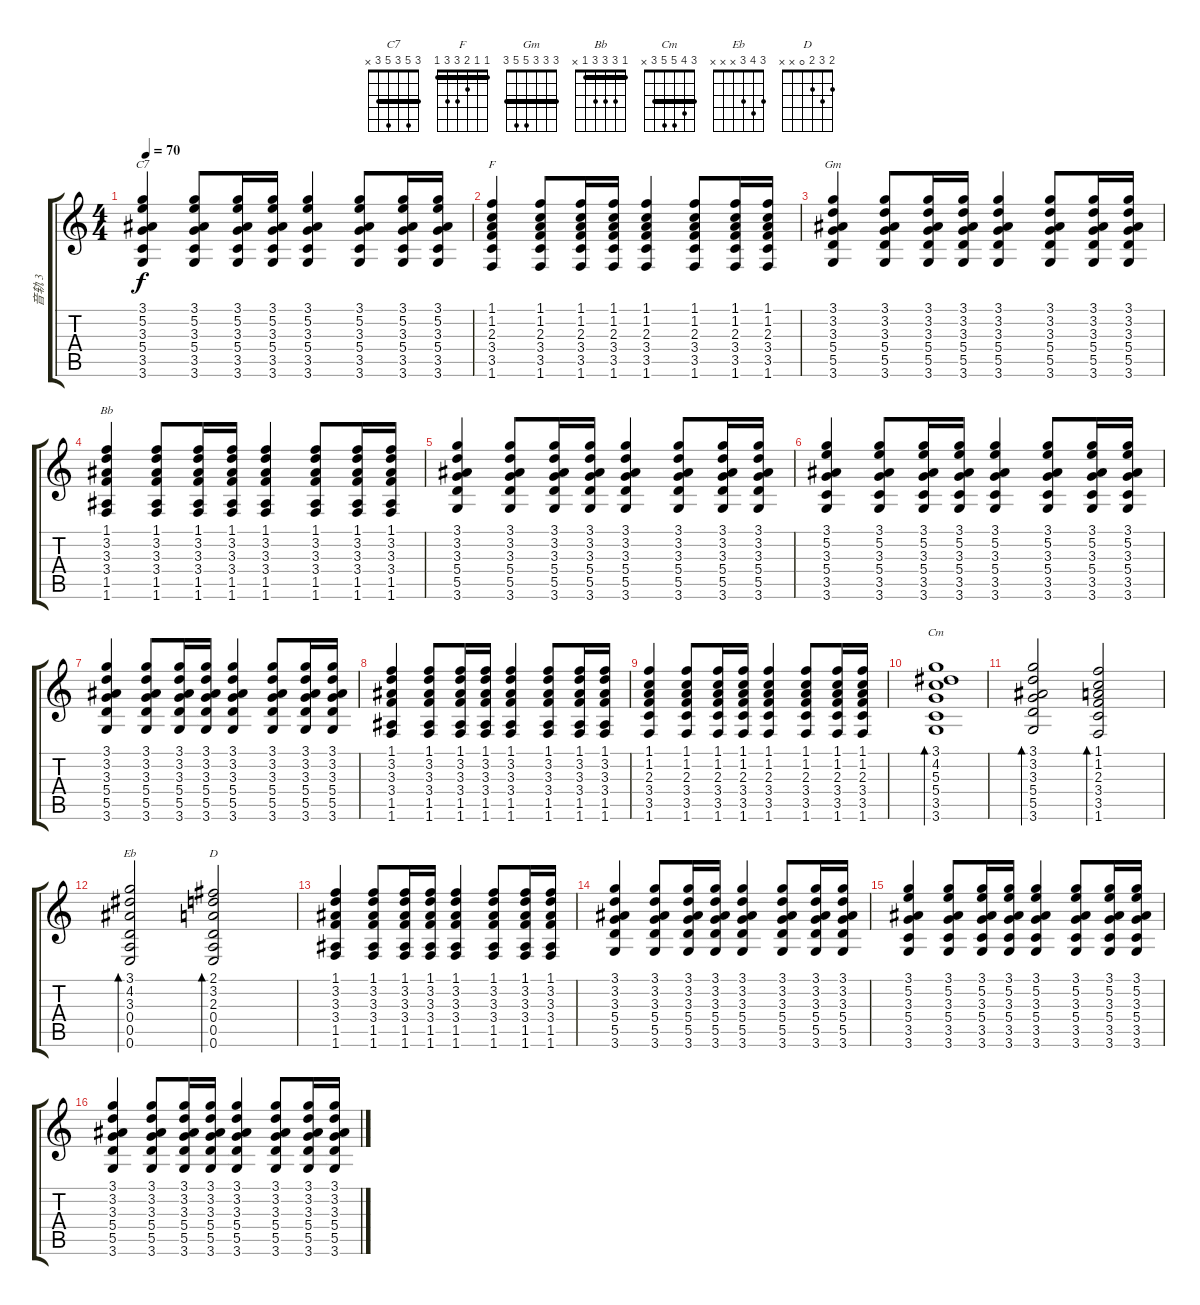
\track ("音轨 3" "音轨 3") {instrument acousticguitarsteel}
\staff {score tabs}
\tuning (E4 B3 G3 D3 A2 E2) {hide}
\chord ("C7" 3 5 3 5 3 x) {barre 3}
\chord ("F" 1 1 2 3 3 1) {barre 1}
\chord ("Gm" 3 3 3 5 5 3) {barre 3}
\chord ("Bb" 1 3 3 3 1 x) {barre 1}
\chord ("Cm" 3 4 5 5 3 x) {barre 3}
\chord ("Eb" 3 4 3 x x x)
\chord ("D" 2 3 2 0 x x)
\ts (4 4)
\tempo 70
\clef g2
\ks c
(3.1 5.2 3.3 5.4 3.5 3.6).4{ch "C7" dy f} (3.1 5.2 3.3 5.4 3.5 3.6).8 (3.1 5.2 3.3 5.4 3.5 3.6).16 (3.1 5.2 3.3 5.4 3.5 3.6).16 (3.1 5.2 3.3 5.4 3.5 3.6).4 (3.1 5.2 3.3 5.4 3.5 3.6).8 (3.1 5.2 3.3 5.4 3.5 3.6).16 (3.1 5.2 3.3 5.4 3.5 3.6).16 |
(1.1 1.2 2.3 3.4 3.5 1.6).4{ch "F"} (1.1 1.2 2.3 3.4 3.5 1.6).8 (1.1 1.2 2.3 3.4 3.5 1.6).16 (1.1 1.2 2.3 3.4 3.5 1.6).16 (1.1 1.2 2.3 3.4 3.5 1.6).4 (1.1 1.2 2.3 3.4 3.5 1.6).8 (1.1 1.2 2.3 3.4 3.5 1.6).16 (1.1 1.2 2.3 3.4 3.5 1.6).16 |
(3.1 3.2 3.3 5.4 5.5 3.6).4{ch "Gm"} (3.1 3.2 3.3 5.4 5.5 3.6).8 (3.1 3.2 3.3 5.4 5.5 3.6).16 (3.1 3.2 3.3 5.4 5.5 3.6).16 (3.1 3.2 3.3 5.4 5.5 3.6).4 (3.1 3.2 3.3 5.4 5.5 3.6).8 (3.1 3.2 3.3 5.4 5.5 3.6).16 (3.1 3.2 3.3 5.4 5.5 3.6).16 |
(1.1 3.2 3.3 3.4 1.5 1.6).4{ch "Bb"} (1.1 3.2 3.3 3.4 1.5 1.6).8 (1.1 3.2 3.3 3.4 1.5 1.6).16 (1.1 3.2 3.3 3.4 1.5 1.6).16 (1.1 3.2 3.3 3.4 1.5 1.6).4 (1.1 3.2 3.3 3.4 1.5 1.6).8 (1.1 3.2 3.3 3.4 1.5 1.6).16 (1.1 3.2 3.3 3.4 1.5 1.6).16 |
(3.1 3.2 3.3 5.4 5.5 3.6).4 (3.1 3.2 3.3 5.4 5.5 3.6).8 (3.1 3.2 3.3 5.4 5.5 3.6).16 (3.1 3.2 3.3 5.4 5.5 3.6).16 (3.1 3.2 3.3 5.4 5.5 3.6).4 (3.1 3.2 3.3 5.4 5.5 3.6).8 (3.1 3.2 3.3 5.4 5.5 3.6).16 (3.1 3.2 3.3 5.4 5.5 3.6).16 |
(3.1 5.2 3.3 5.4 3.5 3.6).4 (3.1 5.2 3.3 5.4 3.5 3.6).8 (3.1 5.2 3.3 5.4 3.5 3.6).16 (3.1 5.2 3.3 5.4 3.5 3.6).16 (3.1 5.2 3.3 5.4 3.5 3.6).4 (3.1 5.2 3.3 5.4 3.5 3.6).8 (3.1 5.2 3.3 5.4 3.5 3.6).16 (3.1 5.2 3.3 5.4 3.5 3.6).16 |
(3.1 3.2 3.3 5.4 5.5 3.6).4 (3.1 3.2 3.3 5.4 5.5 3.6).8 (3.1 3.2 3.3 5.4 5.5 3.6).16 (3.1 3.2 3.3 5.4 5.5 3.6).16 (3.1 3.2 3.3 5.4 5.5 3.6).4 (3.1 3.2 3.3 5.4 5.5 3.6).8 (3.1 3.2 3.3 5.4 5.5 3.6).16 (3.1 3.2 3.3 5.4 5.5 3.6).16 |
(1.1 3.2 3.3 3.4 1.5 1.6).4 (1.1 3.2 3.3 3.4 1.5 1.6).8 (1.1 3.2 3.3 3.4 1.5 1.6).16 (1.1 3.2 3.3 3.4 1.5 1.6).16 (1.1 3.2 3.3 3.4 1.5 1.6).4 (1.1 3.2 3.3 3.4 1.5 1.6).8 (1.1 3.2 3.3 3.4 1.5 1.6).16 (1.1 3.2 3.3 3.4 1.5 1.6).16 |
(1.1 1.2 2.3 3.4 3.5 1.6).4 (1.1 1.2 2.3 3.4 3.5 1.6).8 (1.1 1.2 2.3 3.4 3.5 1.6).16 (1.1 1.2 2.3 3.4 3.5 1.6).16 (1.1 1.2 2.3 3.4 3.5 1.6).4 (1.1 1.2 2.3 3.4 3.5 1.6).8 (1.1 1.2 2.3 3.4 3.5 1.6).16 (1.1 1.2 2.3 3.4 3.5 1.6).16 |
(3.1 4.2 5.3 5.4 3.5 3.6).1{bd 60 ch "Cm"} |
(3.1 3.2 3.3 5.4 5.5 3.6).2{bd 120} (1.1 1.2 2.3 3.4 3.5 1.6).2{bd 120} |
(3.1 4.2 3.3 0.4 0.5 0.6).2{bd 120 ch "Eb"} (2.1 3.2 2.3 0.4 0.5 0.6).2{bd 120 ch "D"} |
(1.1 3.2 3.3 3.4 1.5 1.6).4 (1.1 3.2 3.3 3.4 1.5 1.6).8 (1.1 3.2 3.3 3.4 1.5 1.6).16 (1.1 3.2 3.3 3.4 1.5 1.6).16 (1.1 3.2 3.3 3.4 1.5 1.6).4 (1.1 3.2 3.3 3.4 1.5 1.6).8 (1.1 3.2 3.3 3.4 1.5 1.6).16 (1.1 3.2 3.3 3.4 1.5 1.6).16 |
(3.1 3.2 3.3 5.4 5.5 3.6).4 (3.1 3.2 3.3 5.4 5.5 3.6).8 (3.1 3.2 3.3 5.4 5.5 3.6).16 (3.1 3.2 3.3 5.4 5.5 3.6).16 (3.1 3.2 3.3 5.4 5.5 3.6).4 (3.1 3.2 3.3 5.4 5.5 3.6).8 (3.1 3.2 3.3 5.4 5.5 3.6).16 (3.1 3.2 3.3 5.4 5.5 3.6).16 |
(3.1 5.2 3.3 5.4 3.5 3.6).4 (3.1 5.2 3.3 5.4 3.5 3.6).8 (3.1 5.2 3.3 5.4 3.5 3.6).16 (3.1 5.2 3.3 5.4 3.5 3.6).16 (3.1 5.2 3.3 5.4 3.5 3.6).4 (3.1 5.2 3.3 5.4 3.5 3.6).8 (3.1 5.2 3.3 5.4 3.5 3.6).16 (3.1 5.2 3.3 5.4 3.5 3.6).16 |
(3.1 3.2 3.3 5.4 5.5 3.6).4 (3.1 3.2 3.3 5.4 5.5 3.6).8 (3.1 3.2 3.3 5.4 5.5 3.6).16 (3.1 3.2 3.3 5.4 5.5 3.6).16 (3.1 3.2 3.3 5.4 5.5 3.6).4 (3.1 3.2 3.3 5.4 5.5 3.6).8 (3.1 3.2 3.3 5.4 5.5 3.6).16 (3.1 3.2 3.3 5.4 5.5 3.6).16
